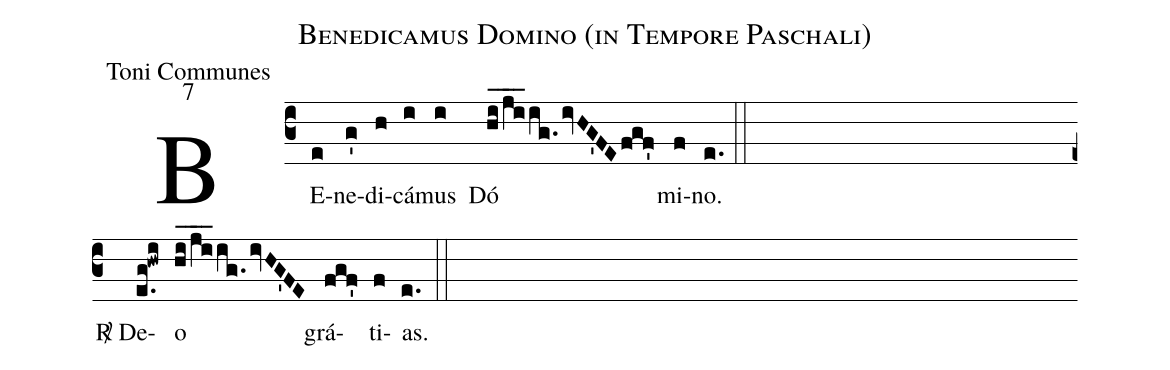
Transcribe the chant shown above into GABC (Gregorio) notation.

name:Benedicamus Domino (in Tempore Paschali);
office-part:Toni Communes;
mode:7;
%%
(c3) BE(e)ne(g')di(h)cá(i)mus(i) Dó(hi_/ji__ig.ivHG'FEfgf') mi(f)no.(e.) (::Z)
<sp>R/</sp> De(e.g!hwi)o(hi_/ji__ig.ivHG'FE)  grá(fgf')ti(f)as.(e.) (::)
